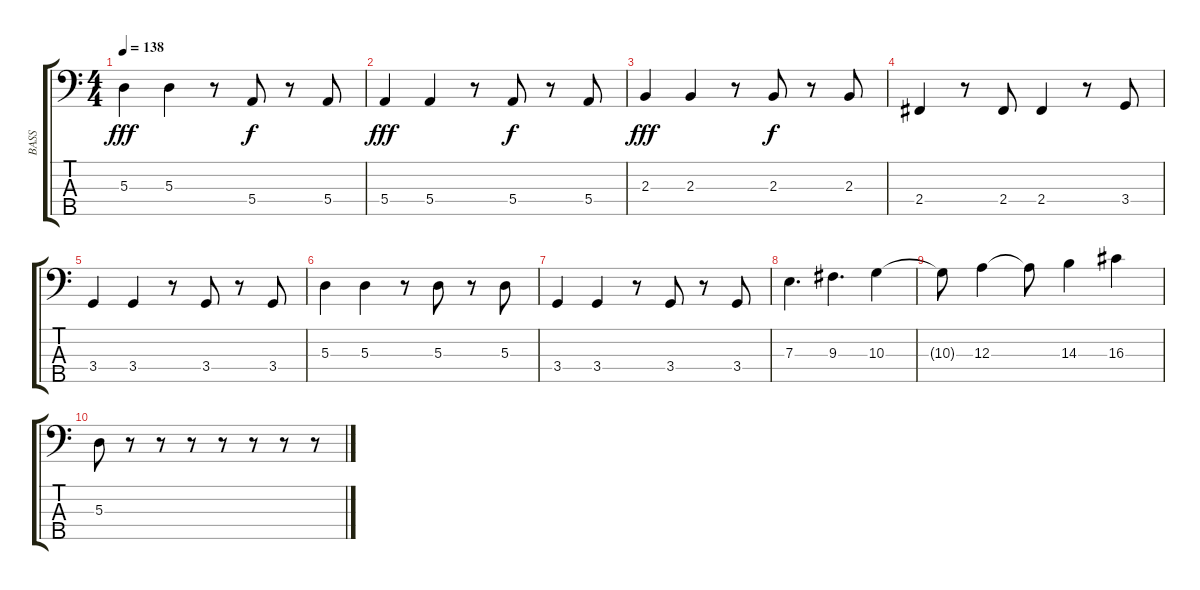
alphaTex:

\track ("BASS" "BASS") {instrument electricbassfinger}
\staff {score tabs}
\tuning (G2 D2 A1 E1 B0) {hide}
\ts (4 4)
\tempo 138
\clef f4
\ks c
5.3.4{dy fff} 5.3.4 r.8 5.4.8{dy f} r.8 5.4.8 |
5.4.4{dy fff} 5.4.4 r.8 5.4.8{dy f} r.8 5.4.8 |
2.3.4{dy fff} 2.3.4 r.8 2.3.8{dy f} r.8 2.3.8 |
2.4.4 r.8 2.4.8 2.4.4 r.8 3.4.8 |
3.4.4 3.4.4 r.8 3.4.8 r.8 3.4.8 |
5.3.4 5.3.4 r.8 5.3.8 r.8 5.3.8 |
3.4.4 3.4.4 r.8 3.4.8 r.8 3.4.8 |
7.3.4{d} 9.3.4{d} 10.3.4 |
10.3{t}.8 12.3.4 12.3{t}.8 14.3.4 16.3.4 |
5.3.8 r.8 r.8 r.8 r.8 r.8 r.8 r.8
